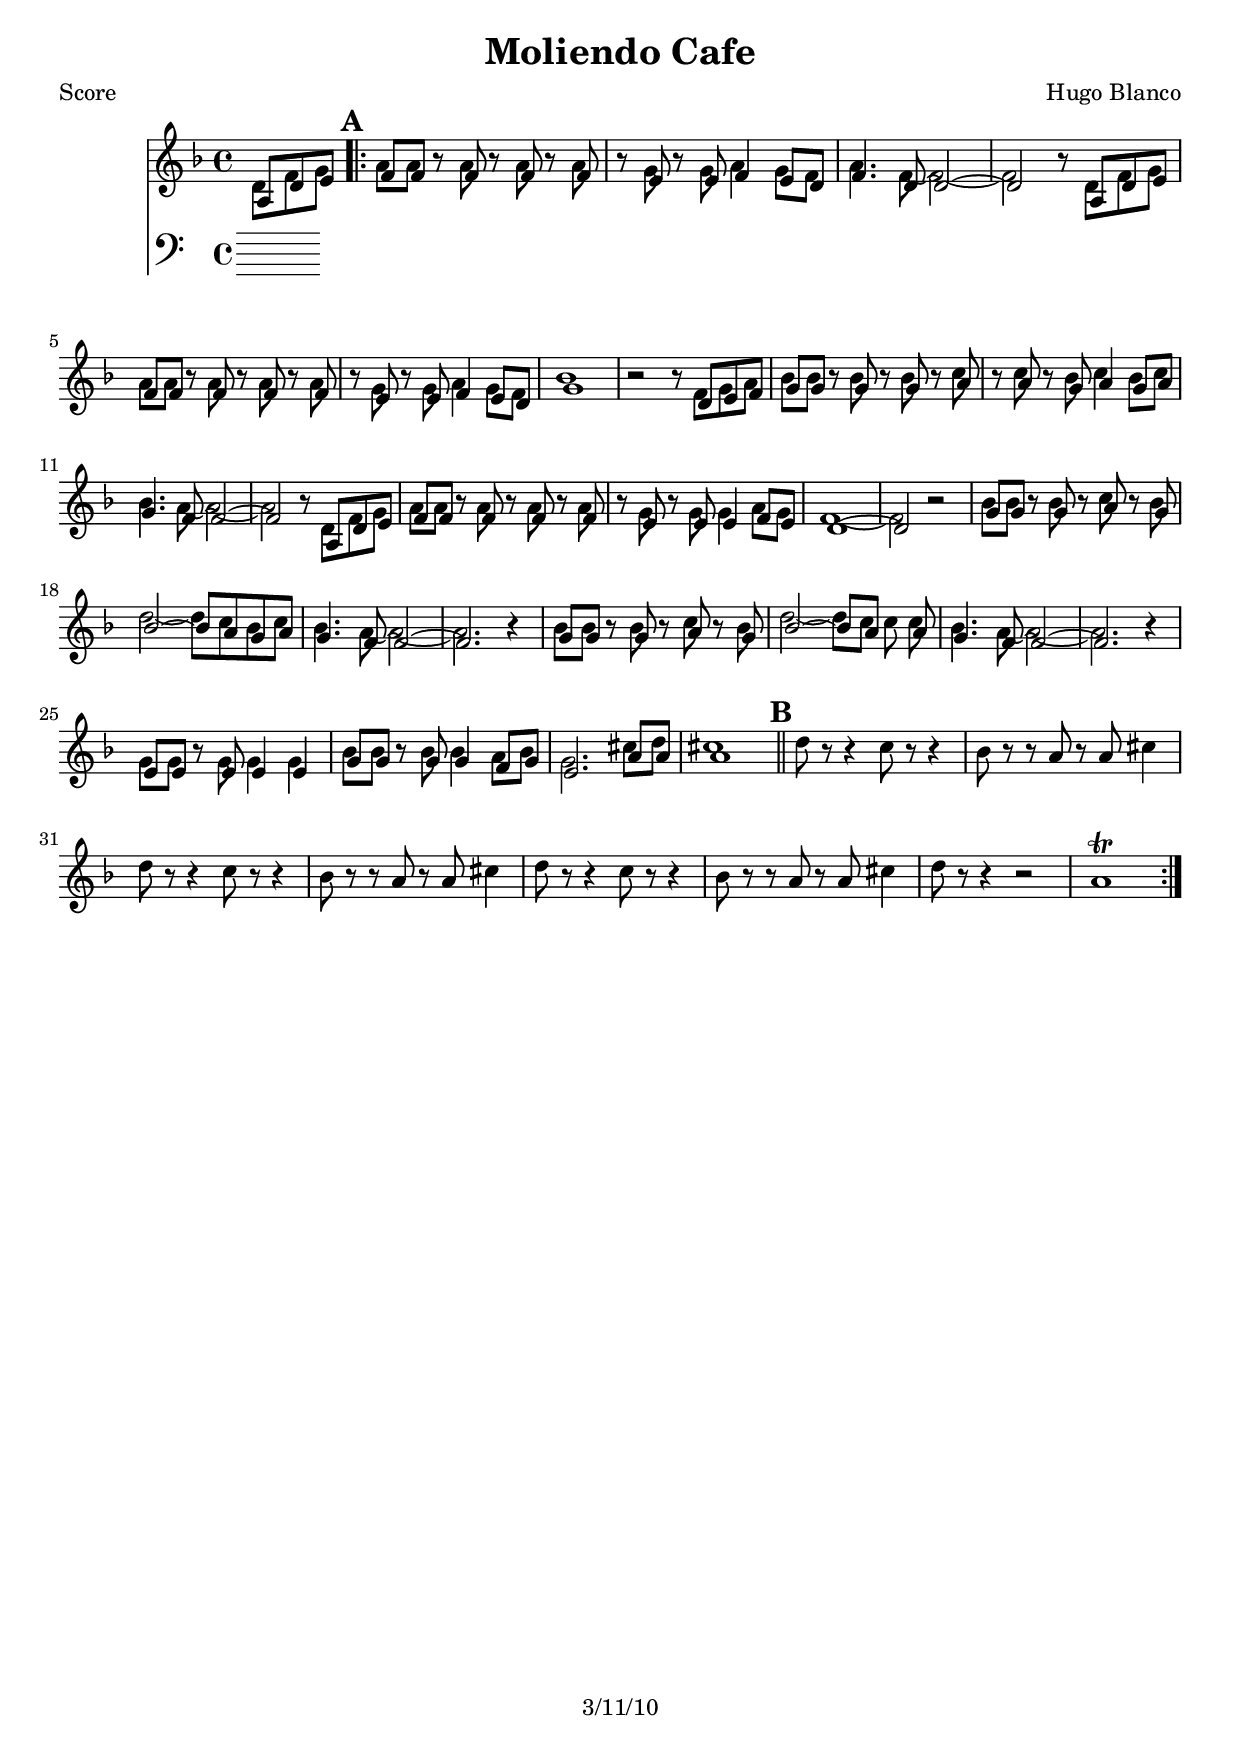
\version "2.12.1"

\header {
	title = "Moliendo Cafe"
	composer = "Hugo Blanco"
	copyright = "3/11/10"
	}

%description:This song by <a href="http://en.wikipedia.org/wiki/Hugo_Blanco_(musician)">Hugo Blanco</a> of Venezuela is about a coffee picker who is in love with the plantation owner&#8217;s daughter.  Famous versions were recorded by the late Puerto Rican singer Rolando La Serie with Ishmael Rivera&#8217;s band in the early 1960s and by Latin Jazz trumpeter/conga player/composer Jerry Gonzalez with his Fort Apache Band.

%place a mark at bottom right
markdownright = { \once \override Score.RehearsalMark #'break-visibility = #begin-of-line-invisible \once \override Score.RehearsalMark #'self-alignment-X = #RIGHT \once \override Score.RehearsalMark #'direction = #DOWN }


% music pieces
%part: melody
melody = {
  \relative c' { \key d \minor 
  \partial 4. a8 d e |
  \mark \default
  \repeat volta 2 { 
	f f r f r f r f | r e r e f4 e8 d | f4. d8~ d2~ | d2 r8 a d e |
	f f r f r f r f | r e r e f4 e8 d | g1 | r2 r8 d e f |
	g g r g r g r a | r a r g a4 g8 a | g4. f8~ f2~ | f2 r8 a, d e | 
	f f r f r f r f | r e r e e4 f8 e | d1~ | d2 r |
	g8 g r g r a r g | bes2~ bes8 a g a | g4. f8~ f2~ | f2. r4 |
	g8 g r g r a r g | bes2~ bes8 a c a | g4. f8~ f2~ | f2. r4 |
	e8 e r e e4 e | g8 g r g g4 f8 g | e2. a8 a | a1 | \bar "||"

	\mark \default
	d8 r r4 c8 r r4 | bes8 r r a8 r a cis4 | d8 r r4 c8 r r4 | bes8 r r a8 r a cis4 |
	d8 r r4 c8 r r4 | bes8 r r a8 r a cis4 | d8 r r4 r2 | a1\trill | } 
	
  }
}

%part: harmony
harmony = {
  \relative c' { \key d \minor 
  \partial 4. d8 f g |
  \mark \default
  \repeat volta 2 { 
	a a r a r a r a | r g r g a4 g8 f | a4. f8~ f2~ | f2 r8 d f g |
	a a r a r a r a | r g r g a4 g8 f | bes1 | r2 r8 f g a |
	bes bes r bes r bes r c | r c r bes c4 bes8 c | bes4. a8~ a2~ | a2 r8 d, f g | 
	a a r a r a r a | r g r g g4 a8 g | f1~ | f2 r |
	bes8 bes r bes r c r bes | d2~ d8 c bes c | bes4. a8~ a2~ | a2. r4 |
	bes8 bes r bes r c r bes | d2~ d8 c c c | bes4. a8~ a2~ | a2. r4 |
	g8 g r g g4 g | bes8 bes r bes bes4 a8 bes | g2. cis8 d | cis1 | \bar "||"

	\mark \default
	d8 r r4 c8 r r4 | bes8 r r a8 r a cis4 | d8 r r4 c8 r r4 | bes8 r r a8 r a cis4 |
	d8 r r4 c8 r r4 | bes8 r r a8 r a cis4 | d8 r r4 r2 | a1\trill | } 
	
  }
}

%{ when combining melody and harmony, what order should they be in? 
harmony
melody
%}

%part: bass
bass = {
}

%part: words
words = \markup { }

%part: changes
changes = \chordmode { }

%layout
#(set-default-paper-size "a5" 'landscape)

%{
\book { 
  \header { poet = "Melody - C" }
    \score {
	<<
%	\new ChordNames { \set chordChanges = ##t \changes }
        \new Staff {
		\melody
	}
	>>
    }
%    \words
}
%}

%{
\book { 
  \header { poet = "Bass - C" }
    \score {
	<<
%	\new ChordNames { \set chordChanges = ##t \changes }
        \new Staff { \clef bass
		\bass
	}
	>>
    }
%    \words
}
%}


\book { \header { poet = "Score" }
  \paper { #(set-paper-size "a4") }
    \score { 
      << 
	\new Staff { 
     \set Staff.printPartCombineTexts = ##f
	  \partcombine  
	  	\melody
		\harmony
	  }
	\new Staff { \clef bass
		\bass
	}
      >> 
  } 
}


%{
\book { \header { poet = "MIDI" }
    \score { 
      << \tempo 4 = 184
\unfoldRepeats	\new Staff { \set Staff.midiInstrument = #"alto sax"
		\melody
	}
\unfoldRepeats	\new Staff { \set Staff.midiInstrument = #"tuba"
		\bass
	}
      >> 
    \midi { }
  } 
}
%}
